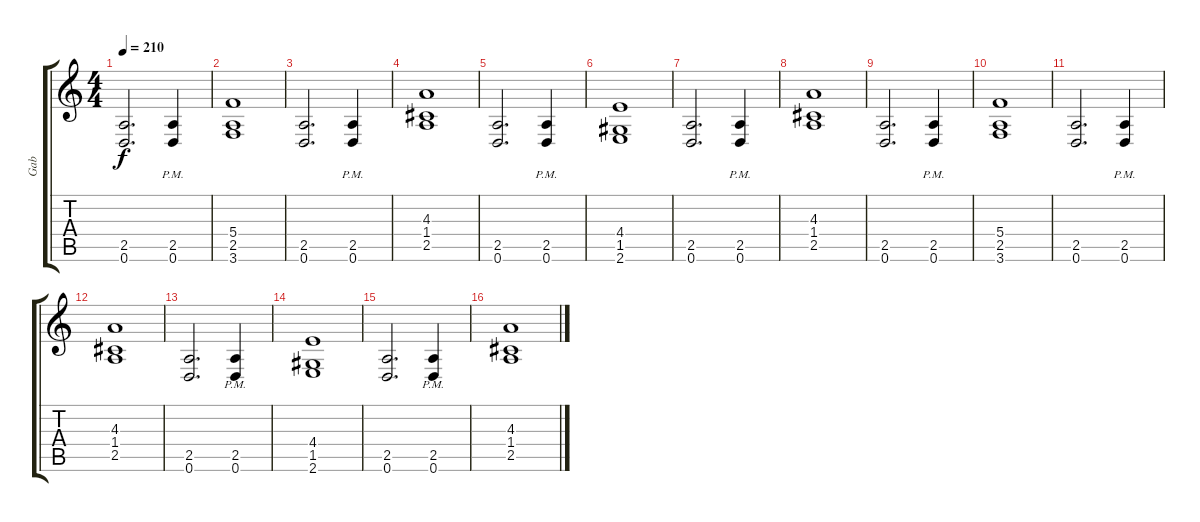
\track ("Gab" "Gab") {instrument distortionguitar}
\staff {score tabs}
\tuning (D4 A3 F3 C3 G2 D2) {hide}
\ts (4 4)
\tempo 210
\clef g2
\ks c
(2.5 0.6).2{d dy f} (2.5 0.6{pm}).4 |
(5.4 2.5 3.6).1 |
(2.5 0.6).2{d} (2.5 0.6{pm}).4 |
(4.3 1.4 2.5).1 |
(2.5 0.6).2{d} (2.5 0.6{pm}).4 |
(4.4 1.5 2.6).1 |
(2.5 0.6).2{d} (2.5 0.6{pm}).4 |
(4.3 1.4 2.5).1 |
(2.5 0.6).2{d} (2.5 0.6{pm}).4 |
(5.4 2.5 3.6).1 |
(2.5 0.6).2{d} (2.5 0.6{pm}).4 |
(4.3 1.4 2.5).1 |
(2.5 0.6).2{d} (2.5 0.6{pm}).4 |
(4.4 1.5 2.6).1 |
(2.5 0.6).2{d} (2.5 0.6{pm}).4 |
(4.3 1.4 2.5).1
